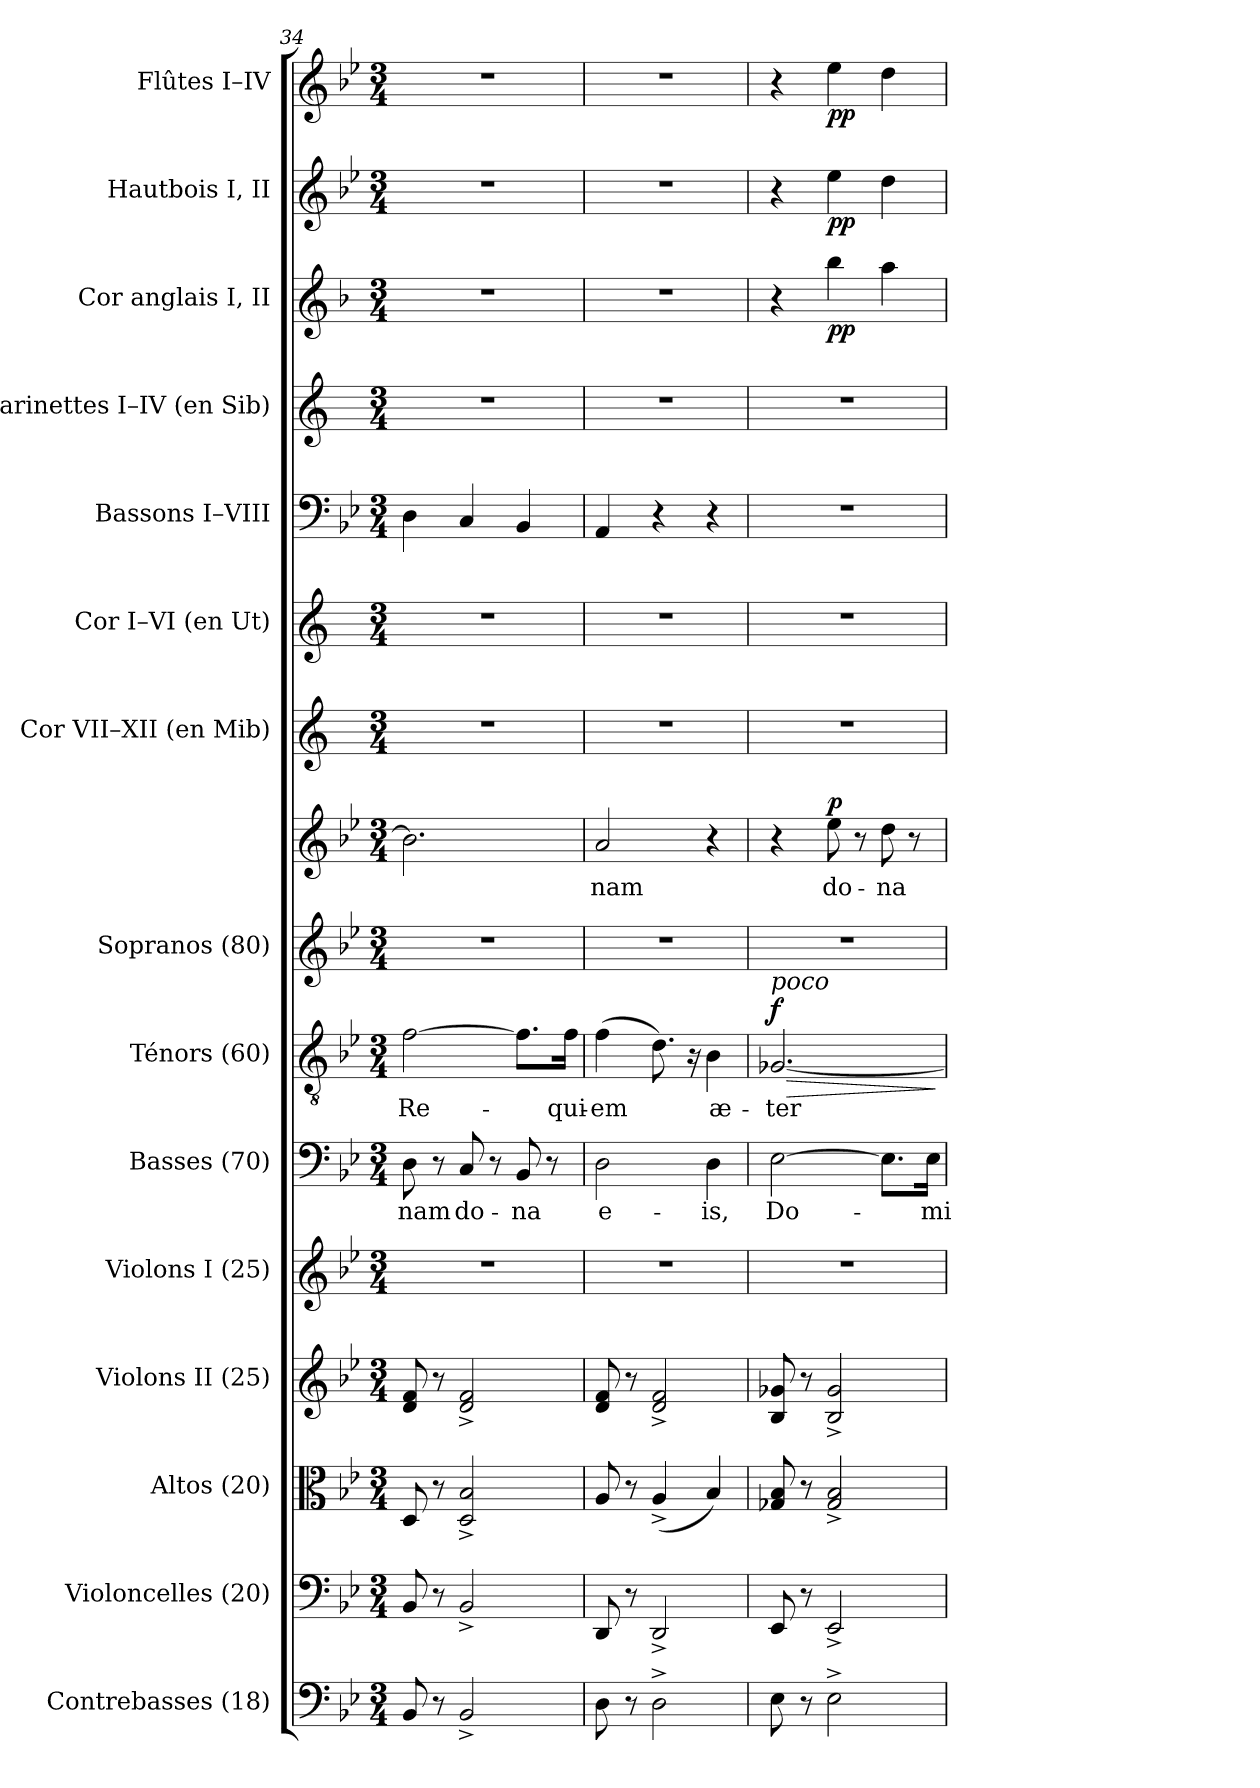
**kern	**kern	**kern	**kern	**kern	**kern	**text	**kern	**text	**dynam	**kern	**kern	**text	**dynam	**kern	**kern	**kern	**kern	**kern	**dynam	**kern	**dynam	**kern	**dynam
*part15	*part14	*part13	*part12	*part11	*part10	*part10	*part9	*part9	*part9	*part8	*part8	*part8	*part8	*part7	*part6	*part5	*part4	*part3	*part3	*part2	*part2	*part1	*part1
*staff16	*staff15	*staff14	*staff13	*staff12	*staff11	*staff11	*staff10	*staff10	*staff10	*staff9	*staff8	*staff8	*staff8/9	*staff7	*staff6	*staff5	*staff4	*staff3	*staff3	*staff2	*staff2	*staff1	*staff1
*I"Contrebasses (18)	*I"Violoncelles (20)	*I"Altos (20)	*I"Violons II (25)	*I"Violons I (25)	*I"Basses (70)	*	*I"Ténors (60)	*	*	*I"Sopranos (80)	*	*	*	*I"Cor VII–XII (en Mib)	*I"Cor I–VI (en Ut)	*I"Bassons I–VIII	*I"Clarinettes I–IV (en Sib)	*I"Cor anglais I, II	*	*I"Hautbois I, II	*	*I"Flûtes I–IV	*
*I'Cb.	*I'Vlles	*I'Altos	*I'Vns II	*I'Vns I	*I'Basses	*	*I'Tén.	*	*	*I'Sopr.	*	*	*	*I'Cor (Mib)	*I'Cor (Ut)	*I'Bns	*I'Cl. (Sib)	*I'C. a.	*	*I'Hb.	*	*I'Fl.	*
*clefF4	*clefF4	*clefC3	*clefG2	*clefG2	*clefF4	*	*clefGv2	*	*	*clefG2	*clefG2	*	*	*clefG2	*clefG2	*clefF4	*clefG2	*clefG2	*	*clefG2	*	*clefG2	*
*ITrd7c12	*	*	*	*	*	*	*ITrd7c12	*	*	*	*	*	*	*ITrd5c9	*ITrd7c12	*	*ITrd1c2	*ITrd4c7	*	*	*	*	*
*k[b-e-]	*k[b-e-]	*k[b-e-]	*k[b-e-]	*k[b-e-]	*k[b-e-]	*	*k[b-e-]	*	*	*k[b-e-]	*k[b-e-]	*	*	*k[b-e-a-]	*k[]	*k[b-e-]	*k[b-e-]	*k[b-e-]	*	*k[b-e-]	*	*k[b-e-]	*
*B-:	*B-:	*B-:	*B-:	*B-:	*B-:	*	*B-:	*	*	*B-:	*B-:	*	*	*E-:	*C:	*B-:	*B-:	*B-:	*	*B-:	*	*B-:	*
*M3/4	*M3/4	*M3/4	*M3/4	*M3/4	*M3/4	*	*M3/4	*	*	*M3/4	*M3/4	*	*	*M3/4	*M3/4	*M3/4	*M3/4	*M3/4	*	*M3/4	*	*M3/4	*
=34	=34	=34	=34	=34	=34	=34	=34	=34	=34	=34	=34	=34	=34	=34	=34	=34	=34	=34	=34	=34	=34	=34	=34
!	!	!	!	!LO:N:vis=1	!	!	!	!	!	!	!	!	!	!	!	!	!	!	!	!	!	!	!
!	!	!	!	!	!	!LO:LY:b:color=#000000	!	!	!	!	!	!	!	!	!	!	!	!	!	!	!	!	!
!	!	!	!	!	!	!	!	!LO:LY:b:color=#000000	!	!LO:N:vis=1	!	!	!	!LO:N:vis=1	!LO:N:vis=1	!	!LO:N:vis=1	!LO:N:vis=1	!	!LO:N:vis=1	!	!LO:N:vis=1	!
8BBB-i/	8BB-i/	8Di/	8di/ 8fi	2.r	8Di\	-nam	[>2Fi\	Re-	.	2.r	2.b-i\]	.	.	2.r	2.r	4Di\	2.r	2.r	.	2.r	.	2.r	.
8r	8r	8r	8r	.	8r	.	.	.	.	.	.	.	.	.	.	.	.	.	.	.	.	.	.
!	!	!	!	!	!	!LO:LY:b:color=#000000	!	!	!	!	!	!	!	!	!	!	!	!	!	!	!	!	!
2BBB-^i/	2BB-^i/	2Di/^ 2B-i^	2di/^ 2fi^	.	8Ci/	do-	.	.	.	.	.	.	.	.	.	4Ci/	.	.	.	.	.	.	.
.	.	.	.	.	8r	.	.	.	.	.	.	.	.	.	.	.	.	.	.	.	.	.	.
!	!	!	!	!	!	!LO:LY:b:color=#000000	!	!	!	!	!	!	!	!	!	!	!	!	!	!	!	!	!
.	.	.	.	.	8BB-i/	-na	8.Fi\L]	.	.	.	.	.	.	.	.	4BB-i/	.	.	.	.	.	.	.
.	.	.	.	.	8r	.	.	.	.	.	.	.	.	.	.	.	.	.	.	.	.	.	.
!	!	!	!	!	!	!	!	!LO:LY:b:color=#000000	!	!	!	!	!	!	!	!	!	!	!	!	!	!	!
.	.	.	.	.	.	.	16Fi\Jk	-qui-	.	.	.	.	.	.	.	.	.	.	.	.	.	.	.
=35	=35	=35	=35	=35	=35	=35	=35	=35	=35	=35	=35	=35	=35	=35	=35	=35	=35	=35	=35	=35	=35	=35	=35
!	!	!	!	!LO:N:vis=1	!	!	!	!	!	!	!	!	!	!	!	!	!	!	!	!	!	!	!
!	!	!	!	!	!	!LO:LY:b:color=#000000	!	!	!	!	!	!	!	!	!	!	!	!	!	!	!	!	!
!	!	!	!	!	!	!	!	!LO:LY:b:color=#000000	!	!LO:N:vis=1	!	!	!	!	!	!	!	!	!	!	!	!	!
!	!	!	!	!	!	!	!	!	!	!	!	!LO:LY:b:color=#000000	!	!LO:N:vis=1	!LO:N:vis=1	!	!LO:N:vis=1	!LO:N:vis=1	!	!LO:N:vis=1	!	!LO:N:vis=1	!
8DDi\	8DDi/	8Ai/	8di/ 8fi	2.r	2Di\	e-	(4Fi\	-em	.	2.r	2ai/	-nam	.	2.r	2.r	4AAi/	2.r	2.r	.	2.r	.	2.r	.
8r	8r	8r	8r	.	.	.	.	.	.	.	.	.	.	.	.	.	.	.	.	.	.	.	.
2DD^i\	2DD^i/	(4A^i/	2di/^ 2fi^	.	.	.	8.Di\)	.	.	.	.	.	.	.	.	4r	.	.	.	.	.	.	.
.	.	.	.	.	.	.	16r	.	.	.	.	.	.	.	.	.	.	.	.	.	.	.	.
!	!	!	!	!	!	!LO:LY:b:color=#000000	!	!	!	!	!	!	!	!	!	!	!	!	!	!	!	!	!
!	!	!	!	!	!	!	!	!LO:LY:b:color=#000000	!	!	!	!	!	!	!	!	!	!	!	!	!	!	!
.	.	4B-i/)	.	.	4Di\	-is,	4BB-i\	æ-	.	.	4r	.	.	.	.	4r	.	.	.	.	.	.	.
=36	=36	=36	=36	=36	=36	=36	=36	=36	=36	=36	=36	=36	=36	=36	=36	=36	=36	=36	=36	=36	=36	=36	=36
!	!	!	!	!LO:N:vis=1	!	!	!	!	!	!	!	!	!	!	!	!	!	!	!	!	!	!	!
!	!	!	!	!	!	!LO:LY:b:color=#000000	!	!	!	!	!	!	!	!	!	!	!	!	!	!	!	!	!
!	!	!	!	!	!	!	!LO:TX:a:i:t=poco	!	!	!	!	!	!	!	!	!	!	!	!	!	!	!	!
!	!	!	!	!	!	!	!	!LO:LY:b:color=#000000	!LO:HP:b	!LO:N:vis=1	!	!	!	!LO:N:vis=1	!LO:N:vis=1	!LO:N:vis=1	!LO:N:vis=1	!	!	!	!	!	!
8EE-i\	8EE-i/	8G-Xi/ 8B-i	8B-i/ 8g-Xi	2.r	[>2E-i\	Do-	[<2.GG-Xi/	-ter-	> f	2.r	4r	.	.	2.r	2.r	2.r	2.r	4r	.	4r	.	4r	.
8r	8r	8r	8r	.	.	.	.	.	.	.	.	.	.	.	.	.	.	.	.	.	.	.	.
!	!	!	!	!	!	!	!	!	!	!	!	!LO:LY:b:color=#000000	!	!	!	!	!	!	!	!	!	!	!
2EE-^i\	2EE-^i/	2G-i/^ 2B-i^	2B-i/^ 2g-i^	.	.	.	.	.	.	.	8ee-i\	do-	p	.	.	.	.	4ee-i\	pp	4ee-i\	pp	4ee-i\	pp
.	.	.	.	.	.	.	.	.	.	.	8r	.	.	.	.	.	.	.	.	.	.	.	.
!	!	!	!	!	!	!	!	!	!	!	!	!LO:LY:b:color=#000000	!	!	!	!	!	!	!	!	!	!	!
.	.	.	.	.	8.E-i\L]	.	.	.	.	.	8ddi\	-na	.	.	.	.	.	4ddi\	.	4ddi\	.	4ddi\	.
.	.	.	.	.	.	.	.	.	.	.	8r	.	.	.	.	.	.	.	.	.	.	.	.
!	!	!	!	!	!	!LO:LY:b:color=#000000	!	!	!	!	!	!	!	!	!	!	!	!	!	!	!	!	!
.	.	.	.	.	16E-i\Jk	-mi-	.	.	.	.	.	.	.	.	.	.	.	.	.	.	.	.	.
.	.	.	.	.	.	.	.	.	]	.	.	.	.	.	.	.	.	.	.	.	.	.	.
=	=	=	=	=	=	=	=	=	=	=	=	=	=	=	=	=	=	=	=	=	=	=	=
*-	*-	*-	*-	*-	*-	*-	*-	*-	*-	*-	*-	*-	*-	*-	*-	*-	*-	*-	*-	*-	*-	*-	*-
